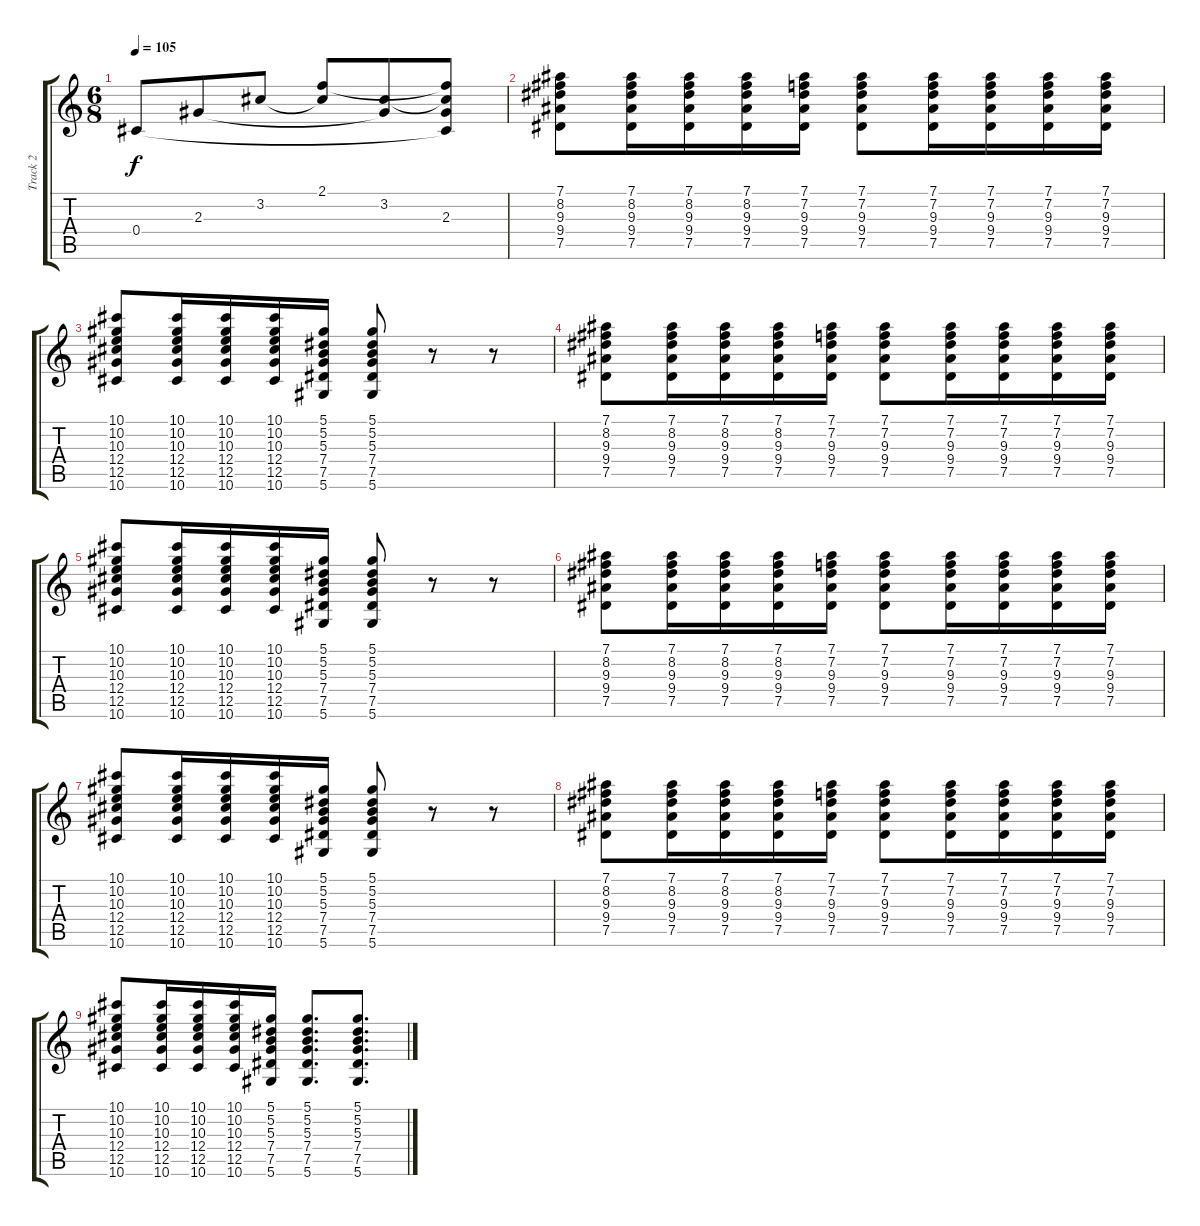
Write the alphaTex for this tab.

\track ("Track 2" "Track 2") {instrument acousticguitarsteel}
\staff {score tabs}
\tuning (Eb4 Bb3 Gb3 Db3 Ab2 Eb2) {hide}
\ts (6 8)
\tempo 105
\clef g2
\ks c
0.4.8{dy f} 2.3.8 3.2.8 (2.1 3.2{t}).8 (3.2 2.3{t}).8 (2.1{t} 3.2{t} 2.3 0.4{t}).8 |
(7.1 8.2 9.3 9.4 7.5).8 (7.1 8.2 9.3 9.4 7.5).16 (7.1 8.2 9.3 9.4 7.5).16 (7.1 8.2 9.3 9.4 7.5).16 (7.1 7.2 9.3 9.4 7.5).16 (7.1 7.2 9.3 9.4 7.5).8 (7.1 7.2 9.3 9.4 7.5).16 (7.1 7.2 9.3 9.4 7.5).16 (7.1 7.2 9.3 9.4 7.5).16 (7.1 7.2 9.3 9.4 7.5).16 |
(10.1 10.2 10.3 12.4 12.5 10.6).8 (10.1 10.2 10.3 12.4 12.5 10.6).16 (10.1 10.2 10.3 12.4 12.5 10.6).16 (10.1 10.2 10.3 12.4 12.5 10.6).16 (5.1 5.2 5.3 7.4 7.5 5.6).16 (5.1 5.2 5.3 7.4 7.5 5.6).8 r.8 r.8 |
(7.1 8.2 9.3 9.4 7.5).8 (7.1 8.2 9.3 9.4 7.5).16 (7.1 8.2 9.3 9.4 7.5).16 (7.1 8.2 9.3 9.4 7.5).16 (7.1 7.2 9.3 9.4 7.5).16 (7.1 7.2 9.3 9.4 7.5).8 (7.1 7.2 9.3 9.4 7.5).16 (7.1 7.2 9.3 9.4 7.5).16 (7.1 7.2 9.3 9.4 7.5).16 (7.1 7.2 9.3 9.4 7.5).16 |
(10.1 10.2 10.3 12.4 12.5 10.6).8 (10.1 10.2 10.3 12.4 12.5 10.6).16 (10.1 10.2 10.3 12.4 12.5 10.6).16 (10.1 10.2 10.3 12.4 12.5 10.6).16 (5.1 5.2 5.3 7.4 7.5 5.6).16 (5.1 5.2 5.3 7.4 7.5 5.6).8 r.8 r.8 |
(7.1 8.2 9.3 9.4 7.5).8 (7.1 8.2 9.3 9.4 7.5).16 (7.1 8.2 9.3 9.4 7.5).16 (7.1 8.2 9.3 9.4 7.5).16 (7.1 7.2 9.3 9.4 7.5).16 (7.1 7.2 9.3 9.4 7.5).8 (7.1 7.2 9.3 9.4 7.5).16 (7.1 7.2 9.3 9.4 7.5).16 (7.1 7.2 9.3 9.4 7.5).16 (7.1 7.2 9.3 9.4 7.5).16 |
(10.1 10.2 10.3 12.4 12.5 10.6).8 (10.1 10.2 10.3 12.4 12.5 10.6).16 (10.1 10.2 10.3 12.4 12.5 10.6).16 (10.1 10.2 10.3 12.4 12.5 10.6).16 (5.1 5.2 5.3 7.4 7.5 5.6).16 (5.1 5.2 5.3 7.4 7.5 5.6).8 r.8 r.8 |
(7.1 8.2 9.3 9.4 7.5).8 (7.1 8.2 9.3 9.4 7.5).16 (7.1 8.2 9.3 9.4 7.5).16 (7.1 8.2 9.3 9.4 7.5).16 (7.1 7.2 9.3 9.4 7.5).16 (7.1 7.2 9.3 9.4 7.5).8 (7.1 7.2 9.3 9.4 7.5).16 (7.1 7.2 9.3 9.4 7.5).16 (7.1 7.2 9.3 9.4 7.5).16 (7.1 7.2 9.3 9.4 7.5).16 |
(10.1 10.2 10.3 12.4 12.5 10.6).8 (10.1 10.2 10.3 12.4 12.5 10.6).16 (10.1 10.2 10.3 12.4 12.5 10.6).16 (10.1 10.2 10.3 12.4 12.5 10.6).16 (5.1 5.2 5.3 7.4 7.5 5.6).16 (5.1 5.2 5.3 7.4 7.5 5.6).8{d} (5.1 5.2 5.3 7.4 7.5 5.6).8{d}
